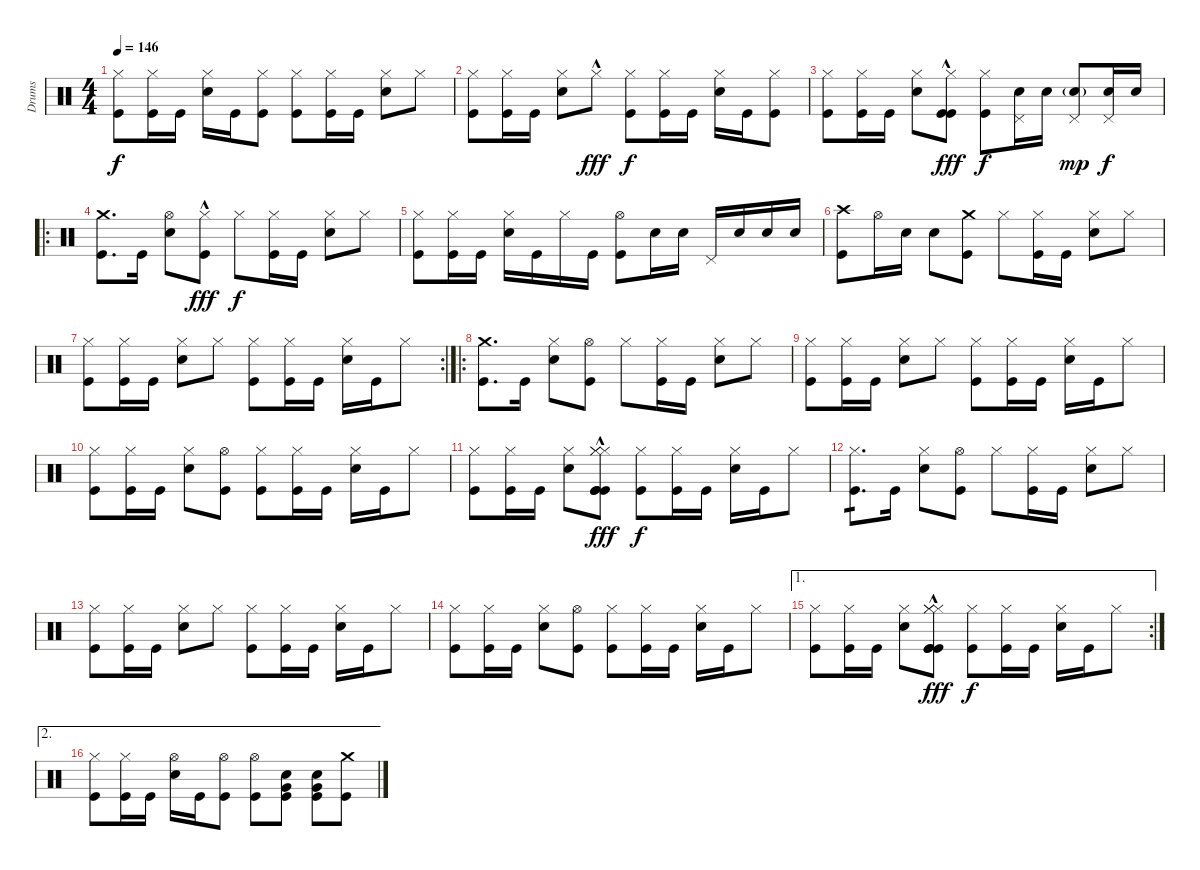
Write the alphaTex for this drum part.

\track ("Drums" "Drums") {instrument percussion}
\staff {score}
\articulation defaults
\ts (4 4)
\tempo 146
\clef neutral
\ks c
("Hi-Hat (closed)" "Kick (hit)").8{dy f} ("Hi-Hat (closed)" "Kick (hit)").16 "Kick (hit)".16 ("Hi-Hat (closed)" "Electric Snare (hit)").16 "Kick (hit)".16 ("Hi-Hat (closed)" "Kick (hit)").8 ("Hi-Hat (closed)" "Kick (hit)").8 ("Hi-Hat (closed)" "Kick (hit)").16 "Kick (hit)".16 ("Hi-Hat (closed)" "Electric Snare (hit)").8 "Hi-Hat (closed)".8 |
("Hi-Hat (closed)" "Kick (hit)").8 ("Hi-Hat (closed)" "Kick (hit)").16 "Kick (hit)".16 ("Hi-Hat (closed)" "Electric Snare (hit)").8 "Hi-Hat (closed)"{hac}.8{dy fff} ("Hi-Hat (closed)" "Kick (hit)").8{dy f} ("Hi-Hat (closed)" "Kick (hit)").16 "Kick (hit)".16 ("Hi-Hat (closed)" "Electric Snare (hit)").16 "Kick (hit)".16 ("Hi-Hat (closed)" "Kick (hit)").8 |
("Hi-Hat (closed)" "Kick (hit)").8 ("Hi-Hat (closed)" "Kick (hit)").16 "Kick (hit)".16 ("Hi-Hat (closed)" "Electric Snare (hit)").8 ("Hi-Hat (closed)"{hac} "Kick (hit)"{hac} "Kick (hit)"{hac}).8{dy fff} ("Hi-Hat (closed)" "Kick (hit)").8{dy f} ("Pedal Hi-Hat (hit)" "Electric Snare (hit)").16 "Electric Snare (hit)".16 ("Pedal Hi-Hat (hit)" "Electric Snare (hit)"{g}).8{dy mp} ("Pedal Hi-Hat (hit)" "Electric Snare (hit)").16{dy f} "Electric Snare (hit)".16 |
\ro
("Crash medium (hit)" "Kick (hit)").8{d} "Kick (hit)".16 ("Hi-Hat (open)" "Electric Snare (hit)").8 ("Hi-Hat (closed)"{hac} "Kick (hit)"{hac}).8{dy fff} "Hi-Hat (closed)".8{dy f} ("Hi-Hat (closed)" "Kick (hit)").16 "Kick (hit)".16 ("Hi-Hat (closed)" "Electric Snare (hit)").8 "Hi-Hat (closed)".8 |
("Hi-Hat (closed)" "Kick (hit)").8 ("Hi-Hat (closed)" "Kick (hit)").16 "Kick (hit)".16 ("Hi-Hat (closed)" "Electric Snare (hit)").16 "Kick (hit)".16 "Hi-Hat (closed)".16 "Kick (hit)".16 ("Hi-Hat (open)" "Kick (hit)").8 "Electric Snare (hit)".16 "Electric Snare (hit)".16 "Pedal Hi-Hat (hit)".16 "Electric Snare (hit)".16 "Electric Snare (hit)".16 "Electric Snare (hit)".16 |
("Crash high (hit)" "Kick (hit)").8 "Hi-Hat (open)".16 "Electric Snare (hit)".16 "Electric Snare (hit)".8 ("Crash medium (hit)" "Kick (hit)").8 "Hi-Hat (closed)".8 ("Hi-Hat (closed)" "Kick (hit)").16 "Kick (hit)".16 ("Hi-Hat (closed)" "Electric Snare (hit)").8 "Hi-Hat (closed)".8 |
\rc 2
("Hi-Hat (closed)" "Kick (hit)").8 ("Hi-Hat (closed)" "Kick (hit)").16 "Kick (hit)".16 ("Hi-Hat (closed)" "Electric Snare (hit)").8 "Hi-Hat (closed)".8 ("Hi-Hat (closed)" "Kick (hit)").8 ("Hi-Hat (closed)" "Kick (hit)").16 "Kick (hit)".16 ("Hi-Hat (closed)" "Electric Snare (hit)").16 "Kick (hit)".16 "Hi-Hat (closed)".8 |
\ro
("Crash medium (hit)" "Kick (hit)").8{d} "Kick (hit)".16 ("Hi-Hat (closed)" "Electric Snare (hit)").8 ("Hi-Hat (open)" "Kick (hit)").8 "Hi-Hat (closed)".8 ("Hi-Hat (closed)" "Kick (hit)").16 "Kick (hit)".16 ("Hi-Hat (closed)" "Electric Snare (hit)").8 "Hi-Hat (closed)".8 |
("Hi-Hat (closed)" "Kick (hit)").8 ("Hi-Hat (closed)" "Kick (hit)").16 "Kick (hit)".16 ("Hi-Hat (closed)" "Electric Snare (hit)").8 "Hi-Hat (closed)".8 ("Hi-Hat (closed)" "Kick (hit)").8 ("Hi-Hat (closed)" "Kick (hit)").16 "Kick (hit)".16 ("Hi-Hat (closed)" "Electric Snare (hit)").16 "Kick (hit)".16 "Hi-Hat (closed)".8 |
("Hi-Hat (closed)" "Kick (hit)").8 ("Hi-Hat (closed)" "Kick (hit)").16 "Kick (hit)".16 ("Hi-Hat (closed)" "Electric Snare (hit)").8 ("Hi-Hat (open)" "Kick (hit)").8 ("Hi-Hat (closed)" "Kick (hit)").8 ("Hi-Hat (closed)" "Kick (hit)").16 "Kick (hit)".16 ("Hi-Hat (closed)" "Electric Snare (hit)").16 "Kick (hit)".16 "Hi-Hat (closed)".8 |
("Hi-Hat (closed)" "Kick (hit)").8 ("Hi-Hat (closed)" "Kick (hit)").16 "Kick (hit)".16 ("Hi-Hat (closed)" "Electric Snare (hit)").8 ("Hi-Hat (closed)"{hac} "Hi-Hat (closed)"{hac} "Hi-Hat (closed)"{hac} "Kick (hit)"{hac} "Kick (hit)"{hac} "Kick (hit)"{hac}).8{dy fff} ("Hi-Hat (closed)" "Kick (hit)").8{dy f} ("Hi-Hat (closed)" "Kick (hit)").16 "Kick (hit)".16 ("Hi-Hat (closed)" "Electric Snare (hit)").16 "Kick (hit)".16 "Hi-Hat (closed)".8 |
("Hi-Hat (closed)" "Kick (hit)").8{d tp 1} "Kick (hit)".16 ("Hi-Hat (closed)" "Electric Snare (hit)").8 ("Hi-Hat (open)" "Kick (hit)").8 "Hi-Hat (closed)".8 ("Hi-Hat (closed)" "Kick (hit)").16 "Kick (hit)".16 ("Hi-Hat (closed)" "Electric Snare (hit)").8 "Hi-Hat (closed)".8 |
("Hi-Hat (closed)" "Kick (hit)").8 ("Hi-Hat (closed)" "Kick (hit)").16 "Kick (hit)".16 ("Hi-Hat (closed)" "Electric Snare (hit)").8 "Hi-Hat (closed)".8 ("Hi-Hat (closed)" "Kick (hit)").8 ("Hi-Hat (closed)" "Kick (hit)").16 "Kick (hit)".16 ("Hi-Hat (closed)" "Electric Snare (hit)").16 "Kick (hit)".16 "Hi-Hat (closed)".8 |
("Hi-Hat (closed)" "Kick (hit)").8 ("Hi-Hat (closed)" "Kick (hit)").16 "Kick (hit)".16 ("Hi-Hat (closed)" "Electric Snare (hit)").8 ("Hi-Hat (open)" "Kick (hit)").8 ("Hi-Hat (closed)" "Kick (hit)").8 ("Hi-Hat (closed)" "Kick (hit)").16 "Kick (hit)".16 ("Hi-Hat (closed)" "Electric Snare (hit)").16 "Kick (hit)".16 "Hi-Hat (closed)".8 |
\ae 1
\rc 2
("Hi-Hat (closed)" "Kick (hit)").8 ("Hi-Hat (closed)" "Kick (hit)").16 "Kick (hit)".16 ("Hi-Hat (closed)" "Electric Snare (hit)").8 ("Hi-Hat (closed)"{hac} "Hi-Hat (closed)"{hac} "Hi-Hat (closed)"{hac} "Kick (hit)"{hac} "Kick (hit)"{hac} "Kick (hit)"{hac}).8{dy fff} ("Hi-Hat (closed)" "Kick (hit)").8{dy f} ("Hi-Hat (closed)" "Kick (hit)").16 "Kick (hit)".16 ("Hi-Hat (closed)" "Electric Snare (hit)").16 "Kick (hit)".16 "Hi-Hat (closed)".8 |
\ae 2
("Hi-Hat (closed)" "Kick (hit)").8 ("Hi-Hat (closed)" "Kick (hit)").16 "Kick (hit)".16 ("Hi-Hat (open)" "Electric Snare (hit)").16 "Kick (hit)".16 ("Hi-Hat (open)" "Kick (hit)").8 ("Hi-Hat (open)" "Kick (hit)").8 ("Very Low Tom (hit)" "Electric Snare (hit)" "Kick (hit)").8 ("Very Low Tom (hit)" "Electric Snare (hit)" "Kick (hit)").8 ("Crash medium (hit)" "Kick (hit)").8
